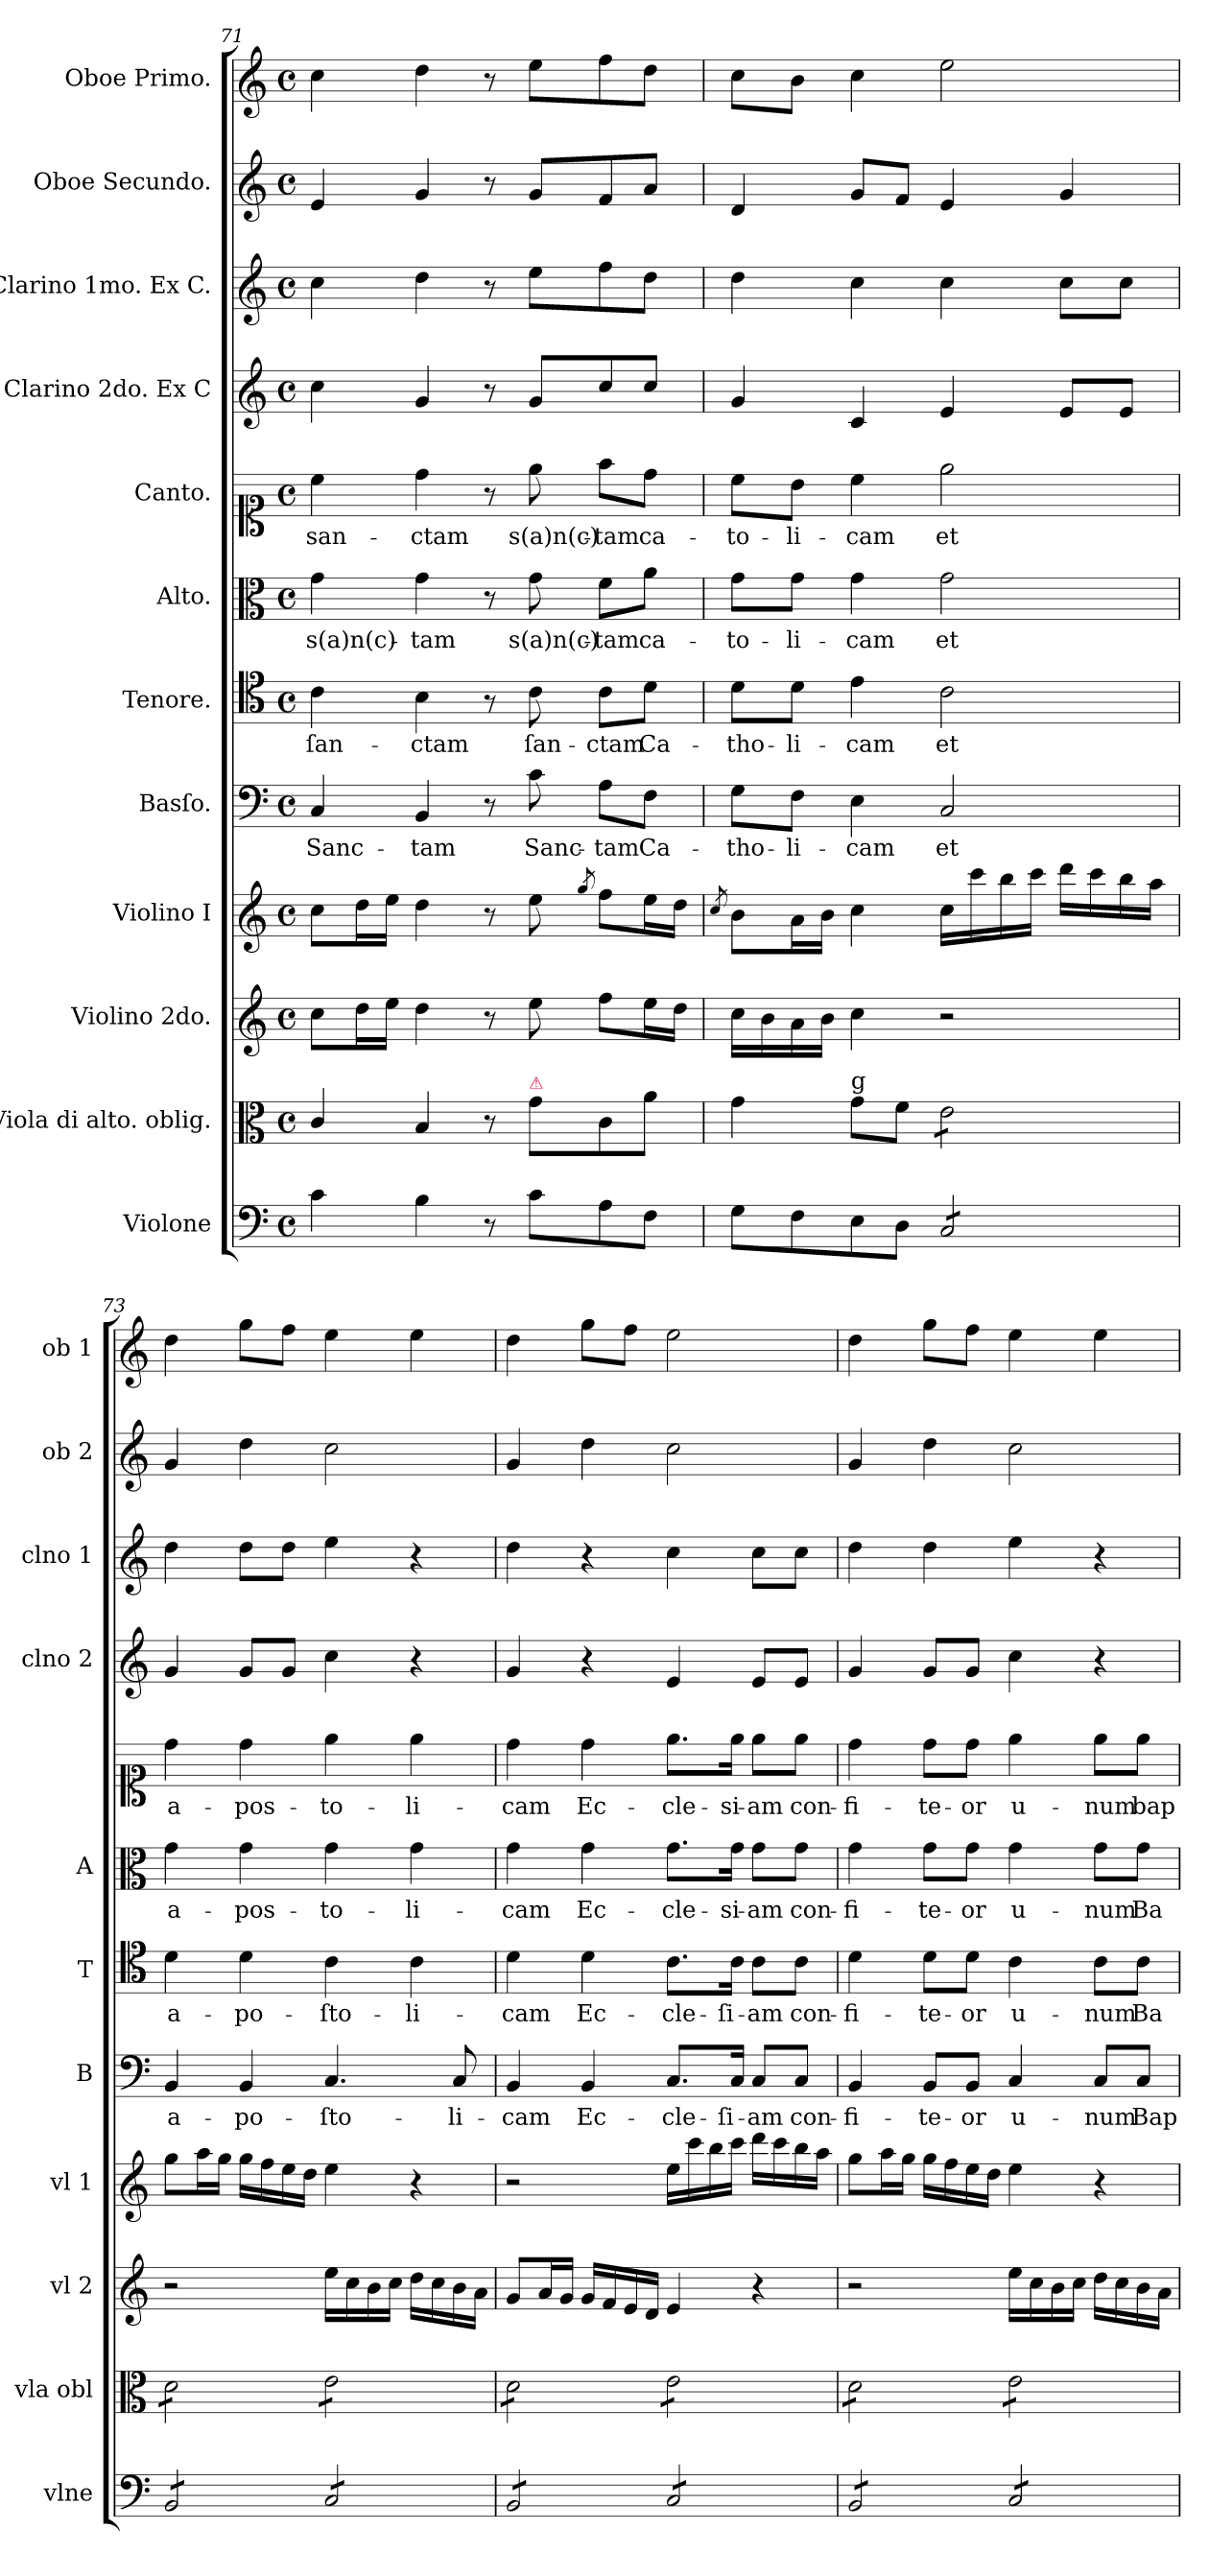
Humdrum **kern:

**kern	**kern	**kern	**kern	**kern	**text	**kern	**text	**kern	**text	**kern	**text	**kern	**kern	**kern	**kern
*part12	*part11	*part10	*part9	*part8	*part8	*part7	*part7	*part6	*part6	*part5	*part5	*part4	*part3	*part2	*part1
*staff12	*staff11	*staff10	*staff9	*staff8	*staff8	*staff7	*staff7	*staff6	*staff6	*staff5	*staff5	*staff4	*staff3	*staff2	*staff1
*I"Violone	*I"Viola di alto. oblig.	*I"Violino 2do.	*I"Violino I	*I"Basſo.	*	*I"Tenore.	*	*I"Alto.	*	*I"Canto.	*	*I"Clarino 2do. Ex C	*I"Clarino 1mo. Ex C.	*I"Oboe Secundo.	*I"Oboe Primo.
*I'vlne	*I'vla obl	*I'vl 2	*I'vl 1	*I'B	*	*I'T	*	*I'A	*	*	*	*I'clno 2	*I'clno 1	*I'ob 2	*I'ob 1
*clefF4	*clefC3	*clefG2	*clefG2	*clefF4	*	*clefC4	*	*clefC3	*	*clefC1	*	*clefG2	*clefG2	*clefG2	*clefG2
*k[]	*k[]	*k[]	*k[]	*k[]	*	*k[]	*	*k[]	*	*k[]	*	*k[]	*k[]	*k[]	*k[]
*C:	*C:	*C:	*C:	*C:	*	*C:	*	*C:	*	*C:	*	*C:	*C:	*C:	*C:
*M4/4	*M4/4	*M4/4	*M4/4	*M4/4	*	*M4/4	*	*M4/4	*	*M4/4	*	*M4/4	*M4/4	*M4/4	*M4/4
*met(c)	*met(c)	*met(c)	*met(c)	*met(c)	*	*met(c)	*	*met(c)	*	*met(c)	*	*met(c)	*met(c)	*met(c)	*met(c)
=71	=71	=71	=71	=71	=71	=71	=71	=71	=71	=71	=71	=71	=71	=71	=71
4c\	4c/	8cc\L	8cc\L	4C/	Sanc-	4c\	ſan-	4g\	s(a)n(c)-	4cc\	san-	4cc\	4cc\	4e/	4cc\
.	.	16dd\L	16dd\L	.	.	.	.	.	.	.	.	.	.	.	.
.	.	16ee\JJ	16ee\JJ	.	.	.	.	.	.	.	.	.	.	.	.
4B\	4B/	4dd\	4dd\	4BB/	-tam	4B\	-ctam	4g\	-tam	4dd\	-ctam	4g/	4dd\	4g/	4dd\
8r	8r	8r	8r	8r	.	8r	.	8r	.	8r	.	8r	8r	8r	8r
!	!LO:TX:a:color=crimson:t=⚠	!	!	!	!	!	!	!	!	!	!	!	!	!	!
!	!	!	!	!	!LO:LY:i	!	!LO:LY:i	!	!	!	!	!	!	!	!
8c\L	8g\L	8ee\	8ee\	8c\	Sanc-	8c\	ſan-	8g\	s(a)n(c)-	8ee\	s(a)n(c)-	8g/L	8ee\L	8g/L	8ee\L
.	.	.	8qgg/	.	.	.	.	.	.	.	.	.	.	.	.
!	!	!	!	!	!LO:LY:i	!	!LO:LY:i	!	!	!	!	!	!	!	!
8A\	8c/	8ff\L	8ff\L	8A\L	-tam	8c\L	-ctam	8f\L	-tam	8ff\L	-tam	8cc/	8ff\	8f/	8ff\
8F\J	8a\J	16ee\L	16ee\L	8F\J	Ca-	8d\J	Ca-	8a\J	ca-	8dd\J	ca-	8cc/J	8dd\J	8a/J	8dd\J
.	.	16dd\JJ	16dd\JJ	.	.	.	.	.	.	.	.	.	.	.	.
=72	=72	=72	=72	=72	=72	=72	=72	=72	=72	=72	=72	=72	=72	=72	=72
.	.	.	8qcc/	.	.	.	.	.	.	.	.	.	.	.	.
8G\L	4g\	16cc\LL	8b\L	8G\L	-tho-	8d\L	-tho-	8g\L	-to-	8cc\L	-to-	4g/	4dd\	4d/	8cc\L
.	.	16b\	.	.	.	.	.	.	.	.	.	.	.	.	.
8F\	.	16a\	16a\L	8F\J	-li-	8d\J	-li-	8g\J	-li-	8b\J	-li-	.	.	.	8b\J
.	.	16b\JJ	16b\JJ	.	.	.	.	.	.	.	.	.	.	.	.
!	!LO:TX:a:t=g	!	!	!	!	!	!	!	!	!	!	!	!	!	!
8E\	8g\L	4cc\	4cc\	4E\	-cam	4e\	-cam	4g\	-cam	4cc\	-cam	4c/	4cc\	8g/L	4cc\
8D\J	8f\J	.	.	.	.	.	.	.	.	.	.	.	.	8f/J	.
*tremolo	*	*	*	*	*	*	*	*	*	*	*	*	*	*	*
*	*tremolo	*	*	*	*	*	*	*	*	*	*	*	*	*	*
8C/L	8e\L	2r	16cc\LL	2C/	et	2c\	et	2g\	et	2ee\	et	4e/	4cc\	4e/	2ee\
.	.	.	16ccc\	.	.	.	.	.	.	.	.	.	.	.	.
8C/	8e\	.	16bb\	.	.	.	.	.	.	.	.	.	.	.	.
.	.	.	16ccc\JJ	.	.	.	.	.	.	.	.	.	.	.	.
8C/	8e\	.	16ddd\LL	.	.	.	.	.	.	.	.	8e/L	8cc\L	4g/	.
.	.	.	16ccc\	.	.	.	.	.	.	.	.	.	.	.	.
8C/J	8e\J	.	16bb\	.	.	.	.	.	.	.	.	8e/J	8cc\J	.	.
.	.	.	16aa\JJ	.	.	.	.	.	.	.	.	.	.	.	.
=73	=73	=73	=73	=73	=73	=73	=73	=73	=73	=73	=73	=73	=73	=73	=73
8BB/L	8d\L	2r	8gg\L	4BB/	a-	4d\	a-	4g\	a-	4dd\	a-	4g/	4dd\	4g/	4dd\
8BB/	8d\	.	16aa\L	.	.	.	.	.	.	.	.	.	.	.	.
.	.	.	16gg\JJ	.	.	.	.	.	.	.	.	.	.	.	.
8BB/	8d\	.	16gg\LL	4BB/	-po-	4d\	-po-	4g\	-pos-	4dd\	-pos-	8g/L	8dd\L	4dd\	8gg\L
.	.	.	16ff\	.	.	.	.	.	.	.	.	.	.	.	.
8BB/J	8d\J	.	16ee\	.	.	.	.	.	.	.	.	8g/J	8dd\J	.	8ff\J
.	.	.	16dd\JJ	.	.	.	.	.	.	.	.	.	.	.	.
8C/L	8e\L	16ee\LL	4ee\	4.C/	-ſto-	4c\	-ſto-	4g\	-to-	4ee\	-to-	4cc\	4ee\	2cc\	4ee\
.	.	16cc\	.	.	.	.	.	.	.	.	.	.	.	.	.
8C/	8e\	16b\	.	.	.	.	.	.	.	.	.	.	.	.	.
.	.	16cc\JJ	.	.	.	.	.	.	.	.	.	.	.	.	.
8C/	8e\	16dd\LL	4r	.	.	4c\	-li-	4g\	-li-	4ee\	-li-	4r	4r	.	4ee\
.	.	16cc\	.	.	.	.	.	.	.	.	.	.	.	.	.
8C/J	8e\J	16b\	.	8C/	-li-	.	.	.	.	.	.	.	.	.	.
.	.	16a\JJ	.	.	.	.	.	.	.	.	.	.	.	.	.
=74	=74	=74	=74	=74	=74	=74	=74	=74	=74	=74	=74	=74	=74	=74	=74
8BB/L	8d\L	8g/L	2r	4BB/	-cam	4d\	-cam	4g\	-cam	4dd\	-cam	4g/	4dd\	4g/	4dd\
8BB/	8d\	16a/L	.	.	.	.	.	.	.	.	.	.	.	.	.
.	.	16g/JJ	.	.	.	.	.	.	.	.	.	.	.	.	.
8BB/	8d\	16g/LL	.	4BB/	Ec-	4d\	Ec-	4g\	Ec-	4dd\	Ec-	4r	4r	4dd\	8gg\L
.	.	16f/	.	.	.	.	.	.	.	.	.	.	.	.	.
8BB/J	8d\J	16e/	.	.	.	.	.	.	.	.	.	.	.	.	8ff\J
.	.	16d/JJ	.	.	.	.	.	.	.	.	.	.	.	.	.
8C/L	8e\L	4e/	16ee\LL	8.C/L	-cle-	8.c\L	-cle-	8.g\L	-cle-	8.ee\L	-cle-	4e/	4cc\	2cc\	2ee\
.	.	.	16ccc\	.	.	.	.	.	.	.	.	.	.	.	.
8C/	8e\	.	16bb\	.	.	.	.	.	.	.	.	.	.	.	.
.	.	.	16ccc\JJ	16C/Jk	-ſi-	16c\Jk	-ſi-	16g\Jk	-si-	16ee\Jk	-si-	.	.	.	.
8C/	8e\	4r	16ddd\LL	8C/L	-am	8c\L	-am	8g\L	-am	8ee\L	-am	8e/L	8cc\L	.	.
.	.	.	16ccc\	.	.	.	.	.	.	.	.	.	.	.	.
8C/J	8e\J	.	16bb\	8C/J	con-	8c\J	con-	8g\J	con-	8ee\J	con-	8e/J	8cc\J	.	.
.	.	.	16aa\JJ	.	.	.	.	.	.	.	.	.	.	.	.
=75	=75	=75	=75	=75	=75	=75	=75	=75	=75	=75	=75	=75	=75	=75	=75
8BB/L	8d\L	2r	8gg\L	4BB/	-fi-	4d\	-fi-	4g\	-fi-	4dd\	-fi-	4g/	4dd\	4g/	4dd\
8BB/	8d\	.	16aa\L	.	.	.	.	.	.	.	.	.	.	.	.
.	.	.	16gg\JJ	.	.	.	.	.	.	.	.	.	.	.	.
8BB/	8d\	.	16gg\LL	8BB/L	-te-	8d\L	-te-	8g\L	-te-	8dd\L	-te-	8g/L	4dd\	4dd\	8gg\L
.	.	.	16ff\	.	.	.	.	.	.	.	.	.	.	.	.
8BB/J	8d\J	.	16ee\	8BB/J	-or	8d\J	-or	8g\J	-or	8dd\J	-or	8g/J	.	.	8ff\J
.	.	.	16dd\JJ	.	.	.	.	.	.	.	.	.	.	.	.
8C/L	8e\L	16ee\LL	4ee\	4C/	u-	4c\	u-	4g\	u-	4ee\	u-	4cc\	4ee\	2cc\	4ee\
.	.	16cc\	.	.	.	.	.	.	.	.	.	.	.	.	.
8C/	8e\	16b\	.	.	.	.	.	.	.	.	.	.	.	.	.
.	.	16cc\JJ	.	.	.	.	.	.	.	.	.	.	.	.	.
8C/	8e\	16dd\LL	4r	8C/L	-num	8c\L	-num	8g\L	-num	8ee\L	-num	4r	4r	.	4ee\
.	.	16cc\	.	.	.	.	.	.	.	.	.	.	.	.	.
8C/J	8e\J	16b\	.	8C/J	Bap-	8c\J	Ba-	8g\J	Ba-	8ee\J	bap-	.	.	.	.
*	*Xtremolo	*	*	*	*	*	*	*	*	*	*	*	*	*	*
*Xtremolo	*	*	*	*	*	*	*	*	*	*	*	*	*	*	*
.	.	16a\JJ	.	.	.	.	.	.	.	.	.	.	.	.	.
=	=	=	=	=	=	=	=	=	=	=	=	=	=	=	=
*-	*-	*-	*-	*-	*-	*-	*-	*-	*-	*-	*-	*-	*-	*-	*-
